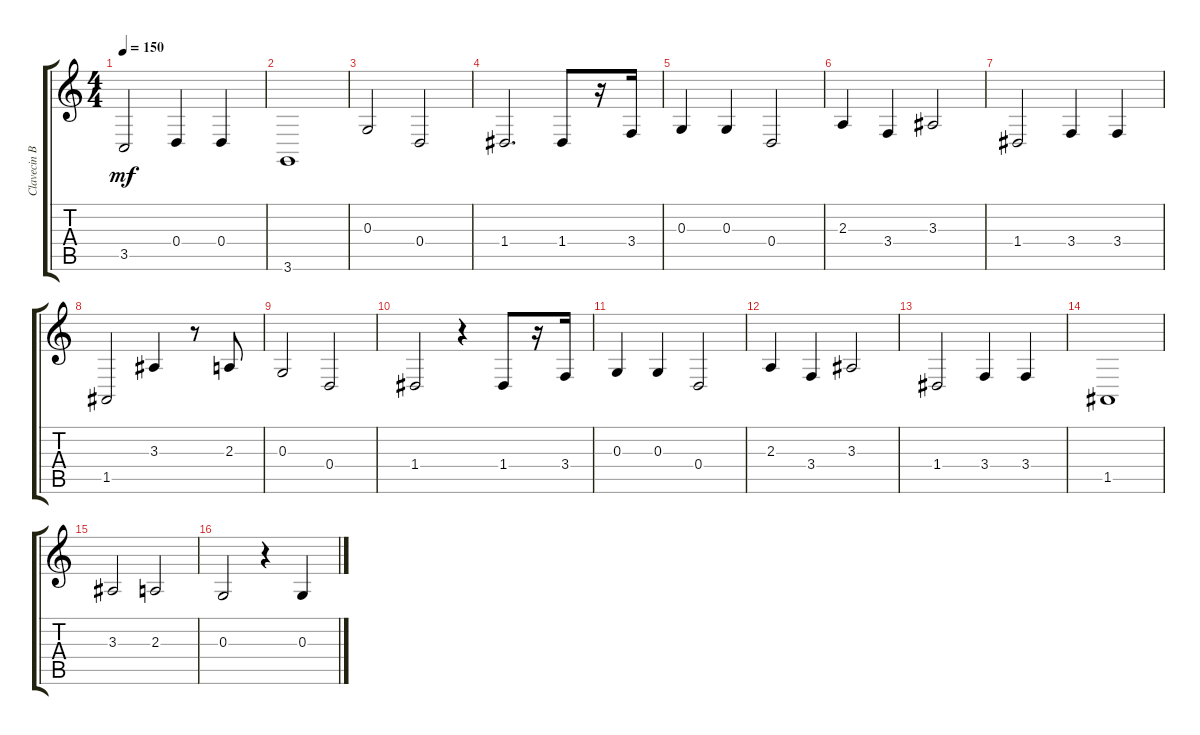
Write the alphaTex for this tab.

\track ("Clavecin Basse (pour l'effet)" "Clavecin B") {instrument harpsichord}
\staff {score tabs}
\tuning (E4 B3 G3 D3 A2 E2) {hide}
\ts (4 4)
\tempo 150
\clef g2
\ks c
3.5.2{dy mf} 0.4.4 0.4.4 |
3.6.1 |
0.3.2 0.4.2 |
1.4.2{d} 1.4.8 r.16 3.4.16 |
0.3.4 0.3.4 0.4.2 |
2.3.4 3.4.4 3.3.2 |
1.4.2 3.4.4 3.4.4 |
1.5.2 3.3.4 r.8 2.3.8 |
0.3.2 0.4.2 |
1.4.2 r.4 1.4.8 r.16 3.4.16 |
0.3.4 0.3.4 0.4.2 |
2.3.4 3.4.4 3.3.2 |
1.4.2 3.4.4 3.4.4 |
1.5.1 |
3.3.2 2.3.2 |
0.3.2 r.4 0.3.4
